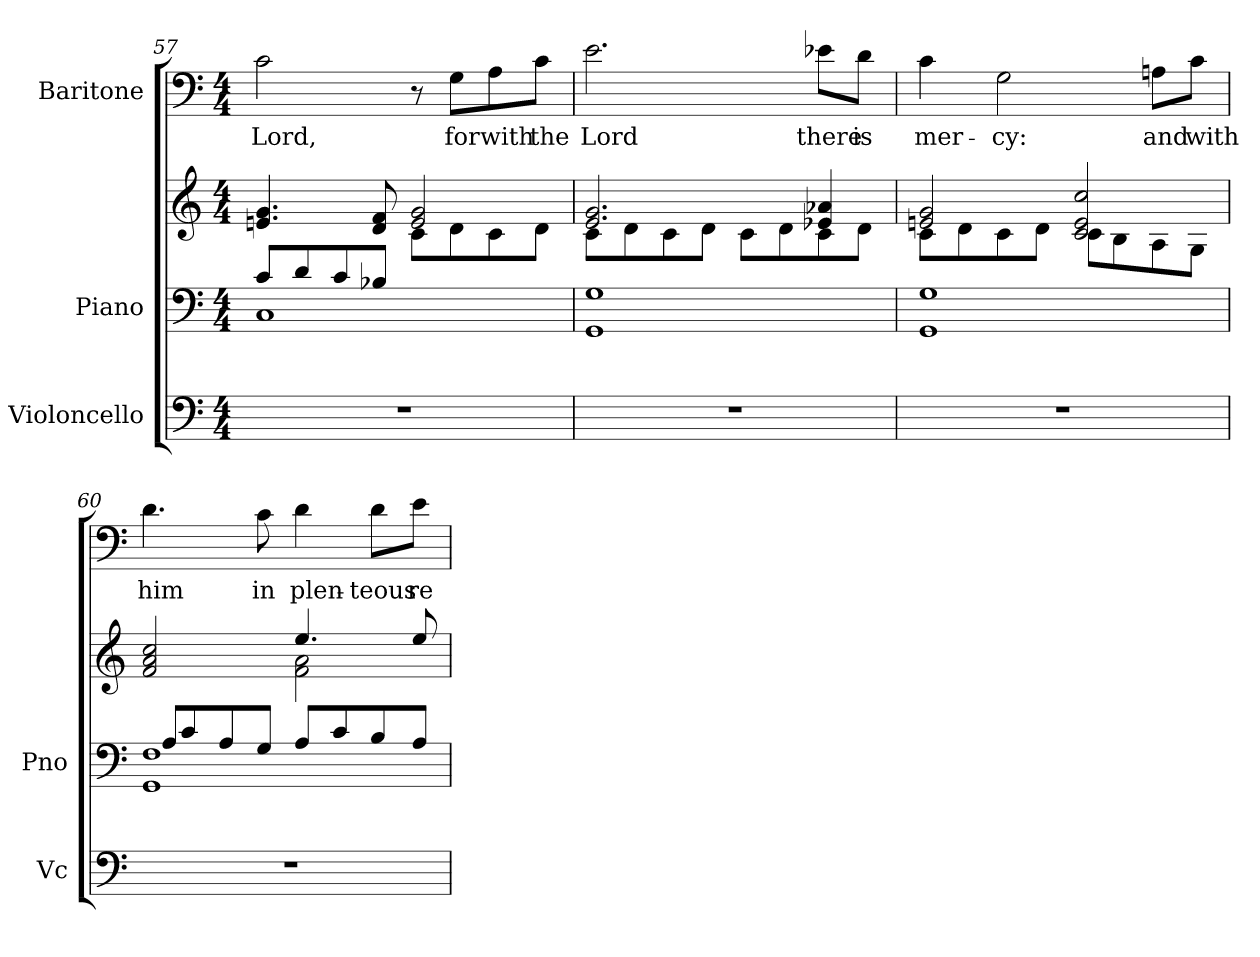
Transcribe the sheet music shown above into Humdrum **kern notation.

**kern	**kern	**kern	**kern	**text
*part3	*part2	*part2	*part1	*part1
*staff4	*staff3	*staff2	*staff1	*staff1
*I"Violoncello	*I"Piano	*	*I"Baritone	*
*I'Vc	*I'Pno	*	*	*
!!LO:LB:g=z
*clefF4	*clefF4	*clefG2	*clefF4	*
*k[]	*k[]	*k[]	*k[]	*
*M4/4	*M4/4	*M4/4	*M4/4	*
=57	=57	=57	=57	=57
*	*^	*^	*	*
!	!	!	!	!	!	!LO:LY:b
1r	1C	8c/L	4.en/ 4.g/	2ryy	2c\	Lord,
.	.	8d/	.	.	.	.
.	.	8c/	.	.	.	.
.	.	8B-X/J	8d/ 8f/	.	.	.
.	.	2ryy	2e/ 2g/	8c\L	8r	.
!	!	!	!	!	!	!LO:LY:b
.	.	.	.	8d\	8G\L	for
!	!	!	!	!	!	!LO:LY:b
.	.	.	.	8c\	8A\	with
!	!	!	!	!	!	!LO:LY:b
.	.	.	.	8d\J	8c\J	the
*	*v	*v	*	*	*	*
=58	=58	=58	=58	=58	=58
!	!	!	!	!	!LO:LY:b
1r	1GG 1G	2.e/ 2.g/	8c\L	2.e\	Lord
.	.	.	8d\	.	.
.	.	.	8c\	.	.
.	.	.	8d\J	.	.
.	.	.	8c\L	.	.
.	.	.	8d\	.	.
!	!	!	!	!	!LO:LY:b
.	.	4e-X/ 4a-X/	8c\	8e-X\L	there
!	!	!	!	!	!LO:LY:b
.	.	.	8d\J	8d\J	is
=59	=59	=59	=59	=59	=59
!	!	!	!	!	!LO:LY:b
1r	1GG 1G	2en/ 2g/	8c\L	4c\	mer-
.	.	.	8d\	.	.
!	!	!	!	!	!LO:LY:b
.	.	.	8c\	2G\	-cy:
.	.	.	8d\J	.	.
.	.	2c/ 2e/ 2cc/	8c\L	.	.
.	.	.	8B\	.	.
!	!	!	!	!	!LO:LY:b
.	.	.	8A\	8An\L	and
!	!	!	!	!	!LO:LY:b
.	.	.	8G\J	8c\J	with
=60	=60	=60	=60	=60	=60
*	*^	*	*	*	*
!	!	!	!	!	!	!LO:LY:b
1r	1GG 1F	8A/L	2f/ 2a/ 2cc/	2ryy	4.d\	him
.	.	8c/	.	.	.	.
.	.	8A/	.	.	.	.
!	!	!	!	!	!	!LO:LY:b
.	.	8G/J	.	.	8c\	in
!	!	!	!	!	!	!LO:LY:b
.	.	8A/L	4.ee/	2f\ 2a\	4d\	plen-
.	.	8c/	.	.	.	.
!	!	!	!	!	!	!LO:LY:b
.	.	8B/	.	.	8d\L	-teous
!	!	!	!	!	!	!LO:LY:b
.	.	8A/J	8ee/	.	8e\J	re-
*	*v	*v	*	*	*	*
*	*	*v	*v	*	*
=	=	=	=	=
*-	*-	*-	*-	*-
